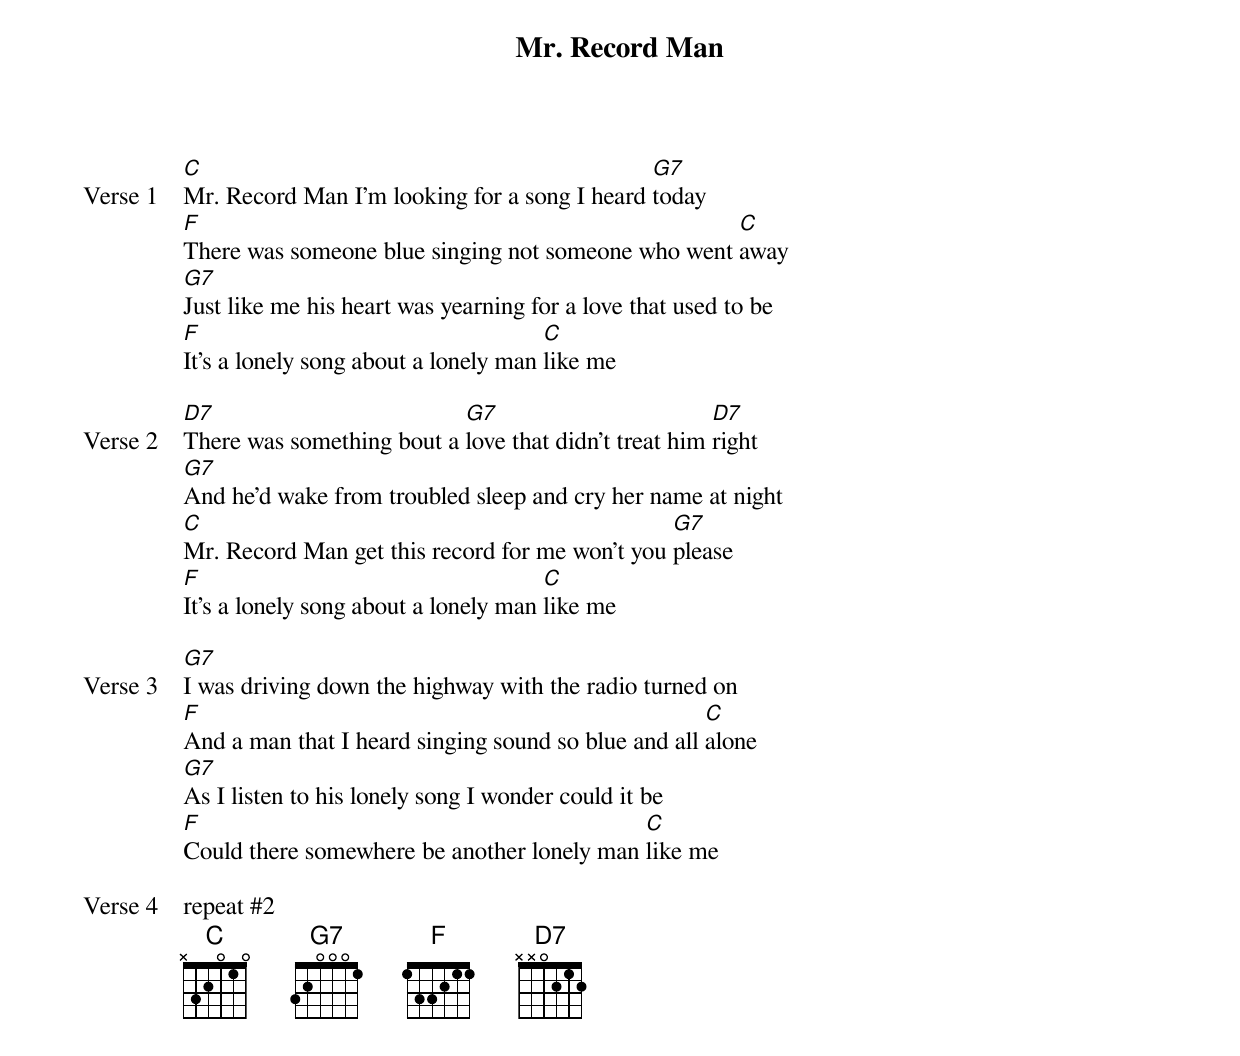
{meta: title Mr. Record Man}
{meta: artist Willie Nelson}
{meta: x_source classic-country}
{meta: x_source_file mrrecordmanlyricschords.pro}
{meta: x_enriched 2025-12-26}

{start_of_verse: Verse 1}
[C]Mr. Record Man I'm looking for a song I heard [G7]today
[F]There was someone blue singing not someone who went [C]away
[G7]Just like me his heart was yearning for a love that used to be
[F]It's a lonely song about a lonely man [C]like me
{end_of_verse}

{start_of_verse: Verse 2}
[D7]There was something bout a [G7]love that didn't treat him [D7]right
[G7]And he'd wake from troubled sleep and cry her name at night
[C]Mr. Record Man get this record for me won't you [G7]please
[F]It's a lonely song about a lonely man [C]like me
{end_of_verse}

{start_of_verse: Verse 3}
[G7]I was driving down the highway with the radio turned on
[F]And a man that I heard singing sound so blue and all [C]alone
[G7]As I listen to his lonely song I wonder could it be
[F]Could there somewhere be another lonely man [C]like me
{end_of_verse}

{start_of_verse: Verse 4}
repeat #2
{end_of_verse}
